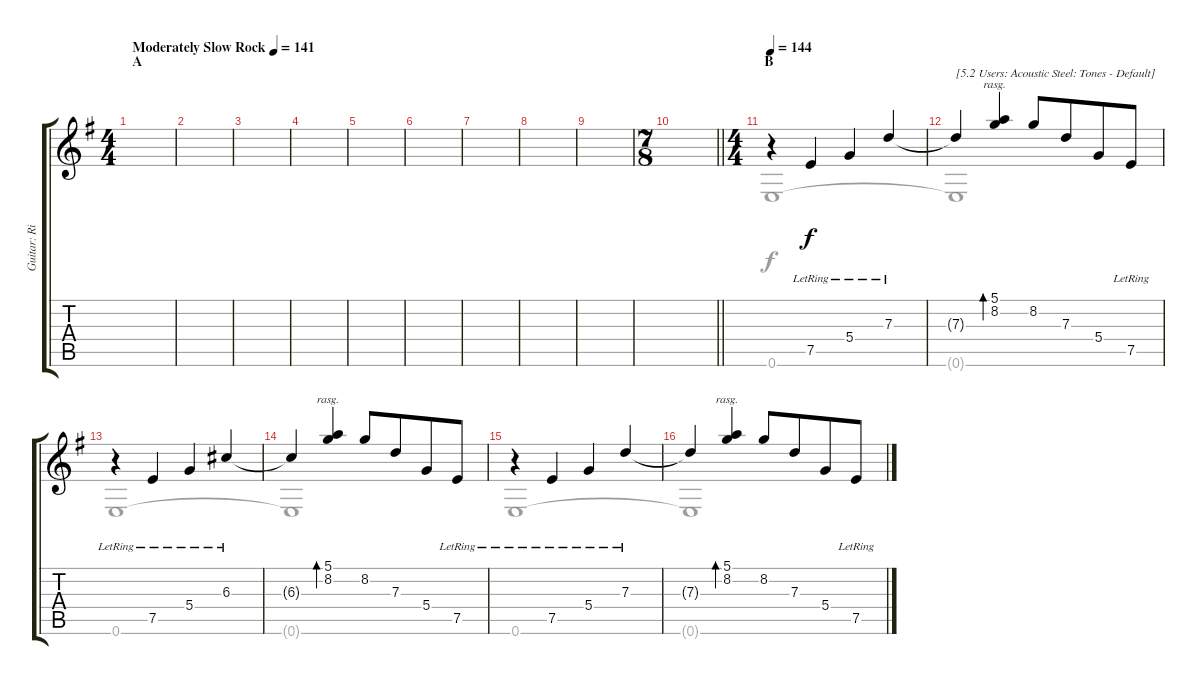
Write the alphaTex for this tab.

\track ("Guitar: Rik" "Guitar: Ri") {instrument acousticguitarsteel}
\staff {score tabs}
\tuning (E4 B3 G3 D3 A2 E2) {hide}
\voice
\ts (4 4)
\section ("" "A")
\tempo (141 "Moderately Slow Rock")
\tempo 115
\tempo (141 "Moderately Slow Rock")
\clef g2
\ks g
|
|
|
|
|
|
|
|
|
\ts (7 8)
\barLineRight lightlight
|
\ts (4 4)
\section ("" "B")
\tempo 144
r.4 7.5{lr}.4 5.4{lr}.4 7.3{lr}.4 |
7.3{t}.4{txt "[5.2 Users: Acoustic Steel: Tones - Default]"} (5.1 8.2).4{bd 240 rasg ii} 8.2.8 7.3.8{beam merge} 5.4.8 7.5{lr}.8 |
r.4 7.5{lr}.4 5.4{lr}.4 6.3{lr}.4 |
6.3{t}.4 (5.1 8.2).4{bd 240 rasg ii} 8.2.8 7.3.8{beam merge} 5.4.8 7.5{lr}.8 |
r.4 7.5{lr}.4 5.4{lr}.4 7.3{lr}.4 |
7.3{t}.4 (5.1 8.2).4{bd 240 rasg ii} 8.2.8 7.3.8{beam merge} 5.4.8 7.5{lr}.8
\voice
\clef g2
\ottava regular
\simile none
\ks g
|
|
|
|
|
|
|
|
|
\barLineRight lightlight
|
0.6.1 |
0.6{t}.1 |
0.6.1 |
0.6{t}.1 |
0.6.1 |
0.6{t}.1
